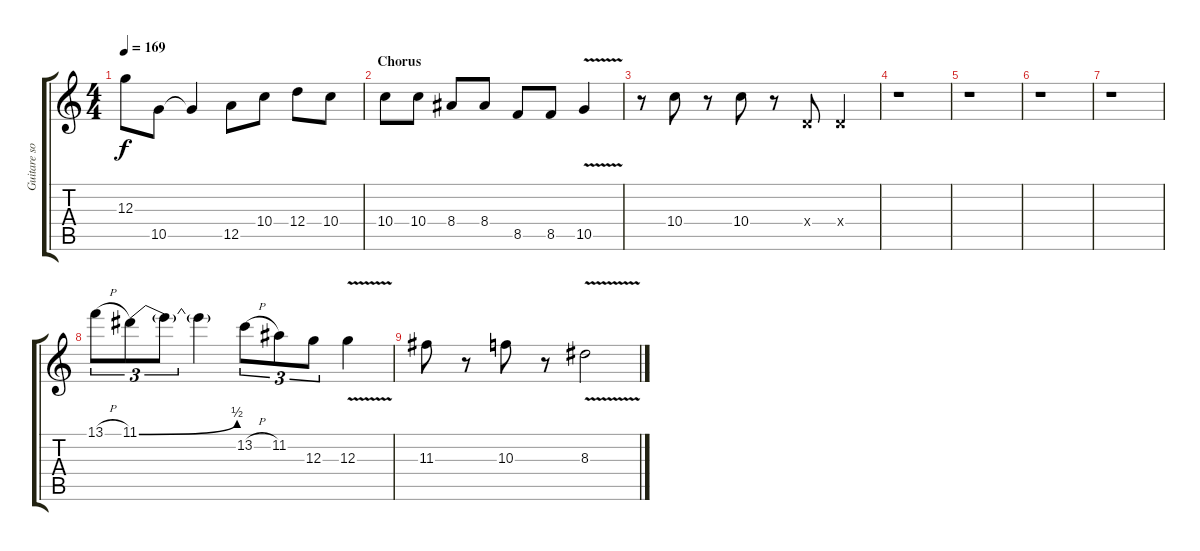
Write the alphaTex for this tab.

\track ("Guitare solo" "Guitare so") {instrument overdrivenguitar}
\staff {score tabs}
\tuning (E4 B3 G3 D3 A2 E2) {hide}
\ts (4 4)
\tempo 169
\clef g2
\ks c
12.3.8{dy f} 10.5.8 10.5{t}.4 12.5.8 10.4.8 12.4.8 10.4.8 |
\section ("" "Chorus")
10.4.8 10.4.8 8.4.8 8.4.8 8.5.8 8.5.8 10.5{v}.4 |
r.8 10.4.8 r.8 10.4.8 r.8 0.4{x}.8 0.4{x}.4 |
r.1 |
r.1 |
r.1 |
r.1 |
13.1{h}.8{tu (3 2)} 11.1{be (bend 0 0 60 2)}.8{tu (3 2)} 11.1{t}.8{tu (3 2)} 11.1{t}.4 13.2{h}.8{tu (3 2)} 11.2.8{tu (3 2)} 12.3.8{tu (3 2)} 12.3{v}.4 |
11.3.8 r.8 10.3.8 r.8 8.3{v}.2
